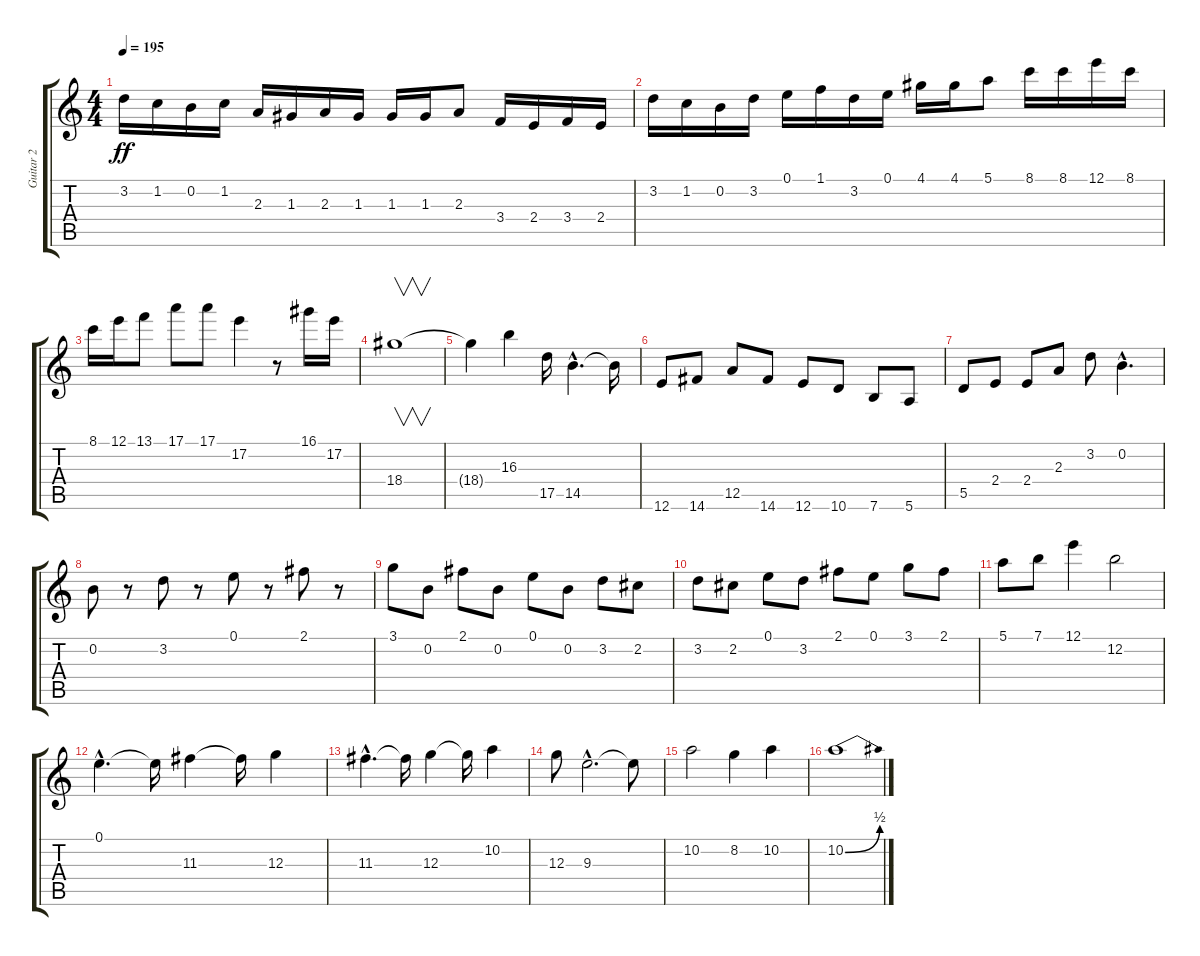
\track ("Guitar 2" "Guitar 2") {instrument overdrivenguitar}
\staff {score tabs}
\tuning (E4 B3 G3 D3 A2 E2) {hide}
\ts (4 4)
\tempo 195
\clef g2
\ks c
3.2.16{dy ff} 1.2.16 0.2.16 1.2.16 2.3.16 1.3.16 2.3.16 1.3.16 1.3.16 1.3.16 2.3.8 3.4.16 2.4.16 3.4.16 2.4.16 |
3.2.16 1.2.16 0.2.16 3.2.16 0.1.16 1.1.16 3.2.16 0.1.16 4.1.16 4.1.16 5.1.8 8.1.16 8.1.16 12.1.16 8.1.16 |
8.1.16 12.1.16 13.1.8 17.1.8 17.1.8 17.2.4 r.8 16.1.16 17.2.16 |
18.4.1{v} |
18.4{t}.4 16.3.4 17.5.16 14.5{hac}.4{d} 14.5{t}.16 |
12.6.8 14.6.8 12.5.8 14.6.8 12.6.8 10.6.8 7.6.8 5.6.8 |
5.5.8 2.4.8 2.4.8 2.3.8 3.2.8 0.2{hac}.4{d} |
0.2.8 r.8 3.2.8 r.8 0.1.8 r.8 2.1.8 r.8 |
3.1.8 0.2.8 2.1.8 0.2.8 0.1.8 0.2.8 3.2.8 2.2.8 |
3.2.8 2.2.8 0.1.8 3.2.8 2.1.8 0.1.8 3.1.8 2.1.8 |
5.1.8 7.1.8 12.1.4 12.2.2 |
0.1{hac}.4{d} 0.1{t}.16 11.3.4 11.3{t}.16 12.3.4 |
11.3{hac}.4{d} 11.3{t}.16 12.3.4 12.3{t}.16 10.2.4 |
12.3.8 9.3{hac}.2{d} 9.3{t}.8 |
10.2.2 8.2.4 10.2.4 |
10.2{be (bend 0 0 60 2)}.1
